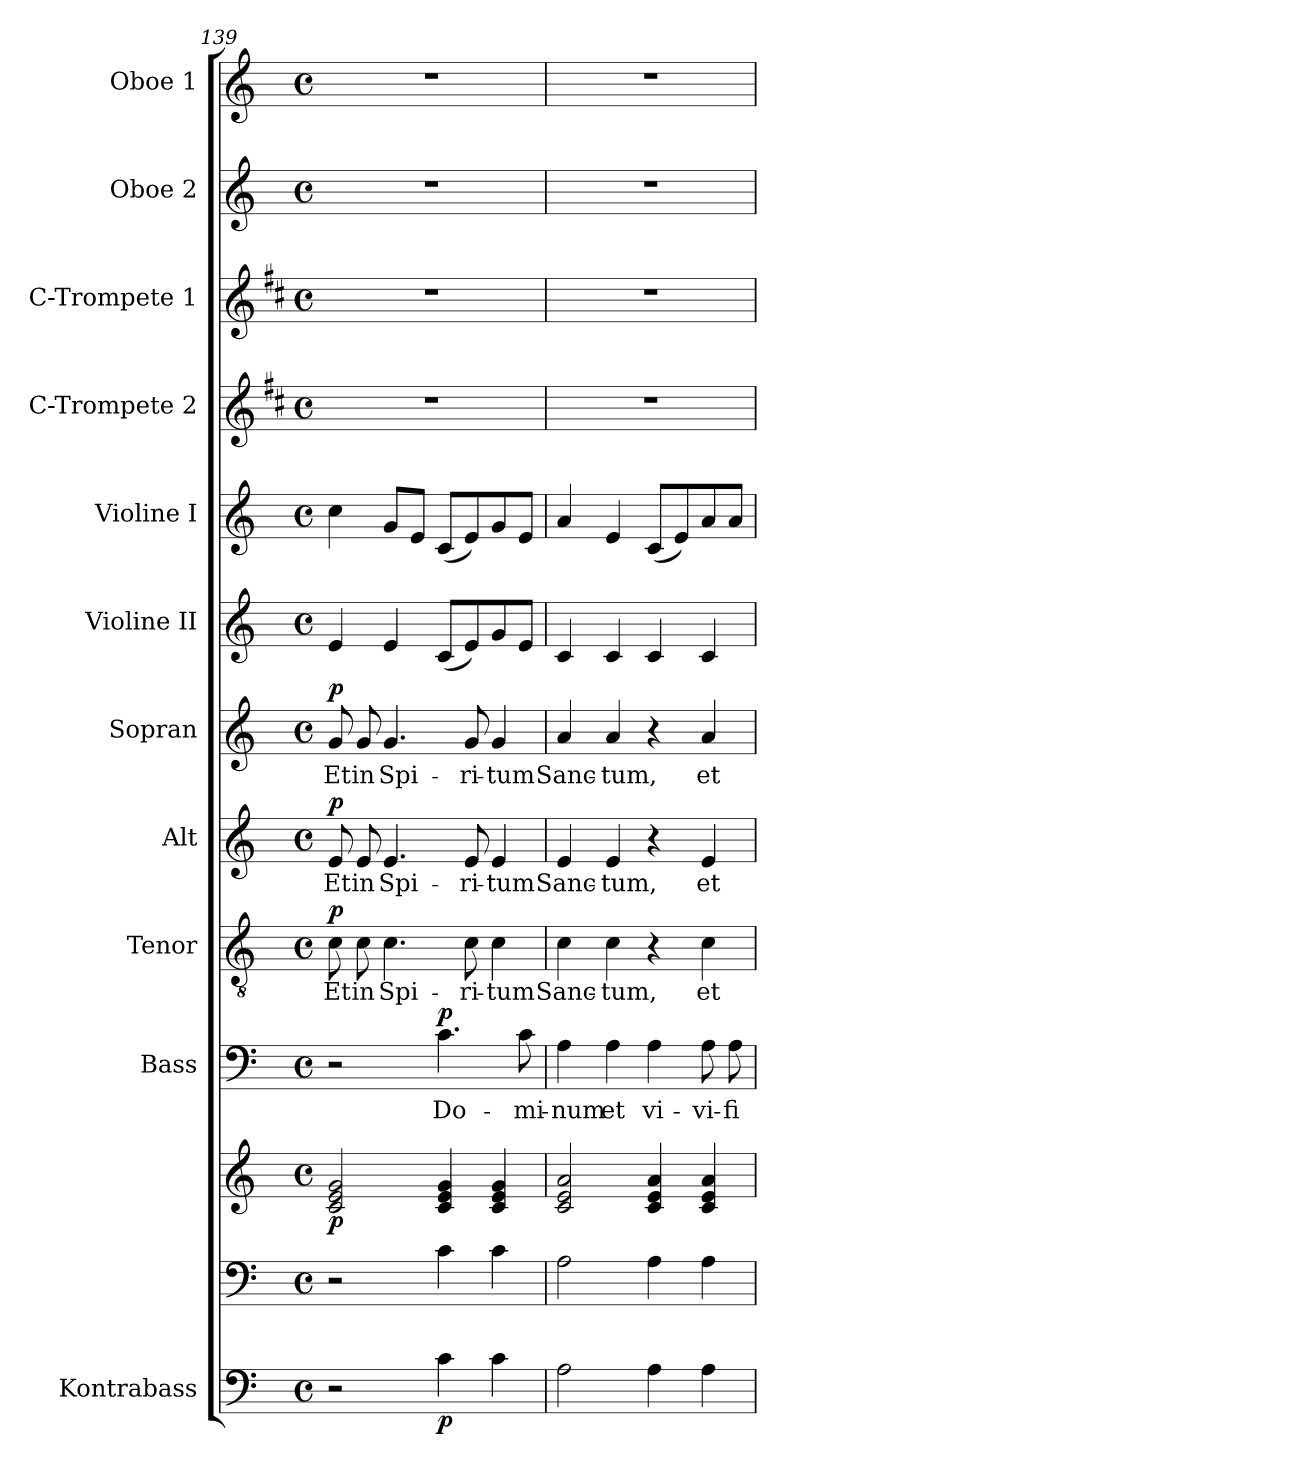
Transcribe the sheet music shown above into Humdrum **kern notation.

**kern	**dynam	**kern	**kern	**dynam	**kern	**text	**dynam	**kern	**text	**dynam	**kern	**text	**dynam	**kern	**text	**dynam	**kern	**kern	**kern	**kern	**kern	**kern
*part12	*part12	*part11	*part11	*part11	*part10	*part10	*part10	*part9	*part9	*part9	*part8	*part8	*part8	*part7	*part7	*part7	*part6	*part5	*part4	*part3	*part2	*part1
*staff13	*staff13	*staff12	*staff11	*staff11/12	*staff10	*staff10	*staff10	*staff9	*staff9	*staff9	*staff8	*staff8	*staff8	*staff7	*staff7	*staff7	*staff6	*staff5	*staff4	*staff3	*staff2	*staff1
*I"Kontrabass	*	*	*	*	*I"Bass	*	*	*I"Tenor	*	*	*I"Alt	*	*	*I"Sopran	*	*	*I"Violine II	*I"Violine I	*I"C-Trompete 2	*I"C-Trompete 1	*I"Oboe 2	*I"Oboe 1
*I'Kb.	*	*	*	*	*I'B.	*	*	*I'T.	*	*	*I'A.	*	*	*I'S.	*	*	*I'Vl. II	*I'Vl. I	*I'C Trp. 2	*I'C Trp. 1	*I'Ob. 2	*I'Ob. 1
*clefF4	*	*clefF4	*clefG2	*	*clefF4	*	*	*clefGv2	*	*	*clefG2	*	*	*clefG2	*	*	*clefG2	*clefG2	*clefG2	*clefG2	*clefG2	*clefG2
*ITrd7c12	*	*	*	*	*	*	*	*	*	*	*	*	*	*	*	*	*	*	*ITrd1c2	*ITrd1c2	*	*
*k[]	*	*k[]	*k[]	*	*k[]	*	*	*k[]	*	*	*k[]	*	*	*k[]	*	*	*k[]	*k[]	*k[]	*k[]	*k[]	*k[]
*C:	*	*C:	*C:	*	*C:	*	*	*C:	*	*	*C:	*	*	*C:	*	*	*C:	*C:	*C:	*C:	*C:	*C:
*M4/4	*	*M4/4	*M4/4	*	*M4/4	*	*	*M4/4	*	*	*M4/4	*	*	*M4/4	*	*	*M4/4	*M4/4	*M4/4	*M4/4	*M4/4	*M4/4
*met(c)	*	*met(c)	*met(c)	*	*met(c)	*	*	*met(c)	*	*	*met(c)	*	*	*met(c)	*	*	*met(c)	*met(c)	*met(c)	*met(c)	*met(c)	*met(c)
=139	=139	=139	=139	=139	=139	=139	=139	=139	=139	=139	=139	=139	=139	=139	=139	=139	=139	=139	=139	=139	=139	=139
!	!	!	!	!LO:DY:b	!	!	!	!	!LO:LY:b	!LO:DY:a	!	!LO:LY:b	!LO:DY:a	!	!LO:LY:b	!LO:DY:a	!	!	!	!	!	!
2r	.	2r	2c/ 2e/ 2g/	p	2r	.	.	8c\	Et	p	8e/	Et	p	8g/	Et	p	4e/	4cc\	1r	1r	1r	1r
!	!	!	!	!	!	!	!	!	!LO:LY:b	!	!	!LO:LY:b	!	!	!LO:LY:b	!	!	!	!	!	!	!
.	.	.	.	.	.	.	.	8c\	in	.	8e/	in	.	8g/	in	.	.	.	.	.	.	.
!	!	!	!	!	!	!	!	!	!LO:LY:b	!	!	!LO:LY:b	!	!	!LO:LY:b	!	!	!	!	!	!	!
.	.	.	.	.	.	.	.	4.c\	Spi-	.	4.e/	Spi-	.	4.g/	Spi-	.	4e/	8g/L	.	.	.	.
.	.	.	.	.	.	.	.	.	.	.	.	.	.	.	.	.	.	8e/J	.	.	.	.
!	!LO:DY:b	!	!	!	!	!LO:LY:b	!LO:DY:a	!	!	!	!	!	!	!	!	!	!	!	!	!	!	!
4C\	p	4c\	4c/ 4e/ 4g/	.	4.c\	Do-	p	.	.	.	.	.	.	.	.	.	(<8c/L	(<8c/L	.	.	.	.
!	!	!	!	!	!	!	!	!	!LO:LY:b	!	!	!LO:LY:b	!	!	!LO:LY:b	!	!	!	!	!	!	!
.	.	.	.	.	.	.	.	8c\	-ri-	.	8e/	-ri-	.	8g/	-ri-	.	8e/)	8e/)	.	.	.	.
!	!	!	!	!	!	!	!	!	!LO:LY:b	!	!	!LO:LY:b	!	!	!LO:LY:b	!	!	!	!	!	!	!
4C\	.	4c\	4c/ 4e/ 4g/	.	.	.	.	4c\	-tum	.	4e/	-tum	.	4g/	-tum	.	8g/	8g/	.	.	.	.
!	!	!	!	!	!	!LO:LY:b	!	!	!	!	!	!	!	!	!	!	!	!	!	!	!	!
.	.	.	.	.	8c\	-mi-	.	.	.	.	.	.	.	.	.	.	8e/J	8e/J	.	.	.	.
!!LO:PB:g=z
=140	=140	=140	=140	=140	=140	=140	=140	=140	=140	=140	=140	=140	=140	=140	=140	=140	=140	=140	=140	=140	=140	=140
!	!	!	!	!	!	!LO:LY:b	!	!	!LO:LY:b	!	!	!LO:LY:b	!	!	!LO:LY:b	!	!	!	!	!	!	!
2AA\	.	2A\	2c/ 2e/ 2a/	.	4A\	-num	.	4c\	Sanc-	.	4e/	Sanc-	.	4a/	Sanc-	.	4c/	4a/	1r	1r	1r	1r
!	!	!	!	!	!	!LO:LY:b	!	!	!LO:LY:b	!	!	!LO:LY:b	!	!	!LO:LY:b	!	!	!	!	!	!	!
.	.	.	.	.	4A\	et	.	4c\	-tum,	.	4e/	-tum,	.	4a/	-tum,	.	4c/	4e/	.	.	.	.
!	!	!	!	!	!	!LO:LY:b	!	!	!	!	!	!	!	!	!	!	!	!	!	!	!	!
4AA\	.	4A\	4c/ 4e/ 4a/	.	4A\	vi-	.	4r	.	.	4r	.	.	4r	.	.	4c/	(<8c/L	.	.	.	.
.	.	.	.	.	.	.	.	.	.	.	.	.	.	.	.	.	.	8e/)	.	.	.	.
!	!	!	!	!	!	!LO:LY:b	!	!	!LO:LY:b	!	!	!LO:LY:b	!	!	!LO:LY:b	!	!	!	!	!	!	!
4AA\	.	4A\	4c/ 4e/ 4a/	.	8A\	-vi-	.	4c\	et	.	4e/	et	.	4a/	et	.	4c/	8a/	.	.	.	.
!	!	!	!	!	!	!LO:LY:b	!	!	!	!	!	!	!	!	!	!	!	!	!	!	!	!
.	.	.	.	.	8A\	-fi-	.	.	.	.	.	.	.	.	.	.	.	8a/J	.	.	.	.
=	=	=	=	=	=	=	=	=	=	=	=	=	=	=	=	=	=	=	=	=	=	=
*-	*-	*-	*-	*-	*-	*-	*-	*-	*-	*-	*-	*-	*-	*-	*-	*-	*-	*-	*-	*-	*-	*-
